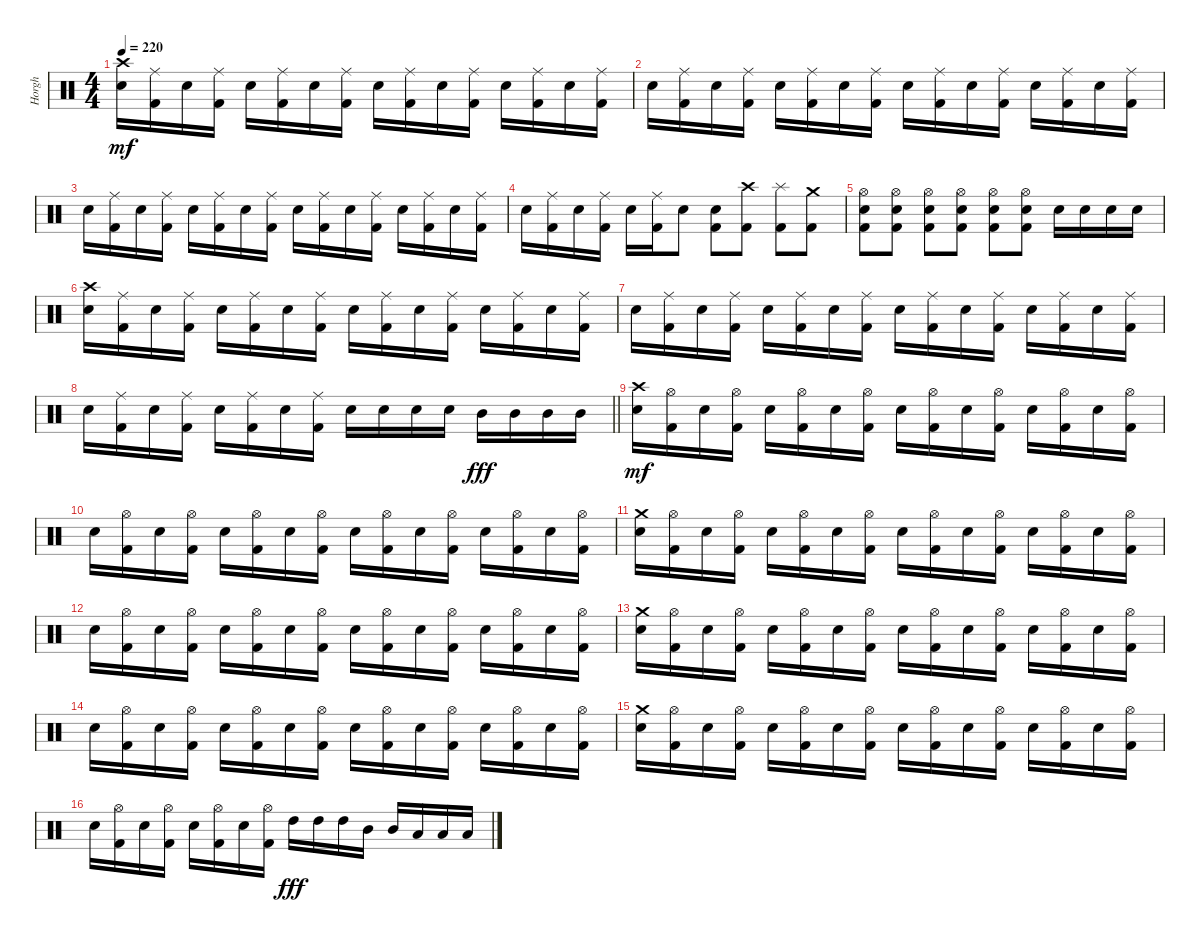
\track ("Horgh" "Horgh") {instrument percussion}
\staff {score}
\articulation defaults
\ts (4 4)
\tempo 220
\clef neutral
\ks c
("Crash high (hit)" "Electric Snare (hit)").16{dy mf} ("Ride (middle)" "Kick (hit) 2").16 "Electric Snare (hit)".16 ("Ride (middle)" "Kick (hit) 2").16 "Electric Snare (hit)".16 ("Ride (middle)" "Kick (hit) 2").16 "Electric Snare (hit)".16 ("Ride (middle)" "Kick (hit) 2").16 "Electric Snare (hit)".16 ("Ride (middle)" "Kick (hit) 2").16 "Electric Snare (hit)".16 ("Ride (middle)" "Kick (hit) 2").16 "Electric Snare (hit)".16 ("Ride (middle)" "Kick (hit) 2").16 "Electric Snare (hit)".16 ("Ride (middle)" "Kick (hit) 2").16 |
"Electric Snare (hit)".16 ("Ride (middle)" "Kick (hit) 2").16 "Electric Snare (hit)".16 ("Ride (middle)" "Kick (hit) 2").16 "Electric Snare (hit)".16 ("Ride (middle)" "Kick (hit) 2").16 "Electric Snare (hit)".16 ("Ride (middle)" "Kick (hit) 2").16 "Electric Snare (hit)".16 ("Ride (middle)" "Kick (hit) 2").16 "Electric Snare (hit)".16 ("Ride (middle)" "Kick (hit) 2").16 "Electric Snare (hit)".16 ("Ride (middle)" "Kick (hit) 2").16 "Electric Snare (hit)".16 ("Ride (middle)" "Kick (hit) 2").16 |
"Electric Snare (hit)".16 ("Ride (middle)" "Kick (hit) 2").16 "Electric Snare (hit)".16 ("Ride (middle)" "Kick (hit) 2").16 "Electric Snare (hit)".16 ("Ride (middle)" "Kick (hit) 2").16 "Electric Snare (hit)".16 ("Ride (middle)" "Kick (hit) 2").16 "Electric Snare (hit)".16 ("Ride (middle)" "Kick (hit) 2").16 "Electric Snare (hit)".16 ("Ride (middle)" "Kick (hit) 2").16 "Electric Snare (hit)".16 ("Ride (middle)" "Kick (hit) 2").16 "Electric Snare (hit)".16 ("Ride (middle)" "Kick (hit) 2").16 |
"Electric Snare (hit)".16 ("Ride (middle)" "Kick (hit) 2").16 "Electric Snare (hit)".16 ("Ride (middle)" "Kick (hit) 2").16 "Electric Snare (hit)".16 ("Ride (middle)" "Kick (hit) 2").16 "Electric Snare (hit)".8 ("Electric Snare (hit)" "Kick (hit) 2").8 ("Crash high (hit)" "Kick (hit) 2").8 ("Splash (hit)" "Kick (hit) 2").8 ("Crash medium (hit)" "Kick (hit) 2").8 |
("Hi-Hat (open)" "Electric Snare (hit)" "Kick (hit) 2").8 ("Hi-Hat (open)" "Electric Snare (hit)" "Kick (hit) 2").8 ("Hi-Hat (open)" "Electric Snare (hit)" "Kick (hit) 2").8 ("Hi-Hat (open)" "Electric Snare (hit)" "Kick (hit) 2").8 ("Hi-Hat (open)" "Electric Snare (hit)" "Kick (hit) 2").8 ("Hi-Hat (open)" "Electric Snare (hit)" "Kick (hit) 2").8 "Electric Snare (hit)".16 "Electric Snare (hit)".16 "Electric Snare (hit)".16 "Electric Snare (hit)".16 |
("Crash high (hit)" "Electric Snare (hit)").16 ("Ride (middle)" "Kick (hit) 2").16 "Electric Snare (hit)".16 ("Ride (middle)" "Kick (hit) 2").16 "Electric Snare (hit)".16 ("Ride (middle)" "Kick (hit) 2").16 "Electric Snare (hit)".16 ("Ride (middle)" "Kick (hit) 2").16 "Electric Snare (hit)".16 ("Ride (middle)" "Kick (hit) 2").16 "Electric Snare (hit)".16 ("Ride (middle)" "Kick (hit) 2").16 "Electric Snare (hit)".16 ("Ride (middle)" "Kick (hit) 2").16 "Electric Snare (hit)".16 ("Ride (middle)" "Kick (hit) 2").16 |
"Electric Snare (hit)".16 ("Ride (middle)" "Kick (hit) 2").16 "Electric Snare (hit)".16 ("Ride (middle)" "Kick (hit) 2").16 "Electric Snare (hit)".16 ("Ride (middle)" "Kick (hit) 2").16 "Electric Snare (hit)".16 ("Ride (middle)" "Kick (hit) 2").16 "Electric Snare (hit)".16 ("Ride (middle)" "Kick (hit) 2").16 "Electric Snare (hit)".16 ("Ride (middle)" "Kick (hit) 2").16 "Electric Snare (hit)".16 ("Ride (middle)" "Kick (hit) 2").16 "Electric Snare (hit)".16 ("Ride (middle)" "Kick (hit) 2").16 |
\barLineRight lightlight "Electric Snare (hit)".16
("Ride (middle)" "Kick (hit) 2").16 "Electric Snare (hit)".16 ("Ride (middle)" "Kick (hit) 2").16 "Electric Snare (hit)".16 ("Ride (middle)" "Kick (hit) 2").16 "Electric Snare (hit)".16 ("Ride (middle)" "Kick (hit) 2").16 "Electric Snare (hit)".16 "Electric Snare (hit)".16 "Electric Snare (hit)".16 "Electric Snare (hit)".16 "Mid Tom (hit)".16{dy fff} "Mid Tom (hit)".16 "Mid Tom (hit)".16 "Mid Tom (hit)".16 |
("Crash high (hit)" "Electric Snare (hit)").16{dy mf} ("Hi-Hat (open)" "Kick (hit) 2").16 "Electric Snare (hit)".16 ("Hi-Hat (open)" "Kick (hit) 2").16 "Electric Snare (hit)".16 ("Hi-Hat (open)" "Kick (hit) 2").16 "Electric Snare (hit)".16 ("Hi-Hat (open)" "Kick (hit) 2").16 "Electric Snare (hit)".16 ("Hi-Hat (open)" "Kick (hit) 2").16 "Electric Snare (hit)".16 ("Hi-Hat (open)" "Kick (hit) 2").16 "Electric Snare (hit)".16 ("Hi-Hat (open)" "Kick (hit) 2").16 "Electric Snare (hit)".16 ("Hi-Hat (open)" "Kick (hit) 2").16 |
"Electric Snare (hit)".16 ("Hi-Hat (open)" "Kick (hit) 2").16 "Electric Snare (hit)".16 ("Hi-Hat (open)" "Kick (hit) 2").16 "Electric Snare (hit)".16 ("Hi-Hat (open)" "Kick (hit) 2").16 "Electric Snare (hit)".16 ("Hi-Hat (open)" "Kick (hit) 2").16 "Electric Snare (hit)".16 ("Hi-Hat (open)" "Kick (hit) 2").16 "Electric Snare (hit)".16 ("Hi-Hat (open)" "Kick (hit) 2").16 "Electric Snare (hit)".16 ("Hi-Hat (open)" "Kick (hit) 2").16 "Electric Snare (hit)".16 ("Hi-Hat (open)" "Kick (hit) 2").16 |
("Crash medium (hit)" "Electric Snare (hit)").16 ("Hi-Hat (open)" "Kick (hit) 2").16 "Electric Snare (hit)".16 ("Hi-Hat (open)" "Kick (hit) 2").16 "Electric Snare (hit)".16 ("Hi-Hat (open)" "Kick (hit) 2").16 "Electric Snare (hit)".16 ("Hi-Hat (open)" "Kick (hit) 2").16 "Electric Snare (hit)".16 ("Hi-Hat (open)" "Kick (hit) 2").16 "Electric Snare (hit)".16 ("Hi-Hat (open)" "Kick (hit) 2").16 "Electric Snare (hit)".16 ("Hi-Hat (open)" "Kick (hit) 2").16 "Electric Snare (hit)".16 ("Hi-Hat (open)" "Kick (hit) 2").16 |
"Electric Snare (hit)".16 ("Hi-Hat (open)" "Kick (hit) 2").16 "Electric Snare (hit)".16 ("Hi-Hat (open)" "Kick (hit) 2").16 "Electric Snare (hit)".16 ("Hi-Hat (open)" "Kick (hit) 2").16 "Electric Snare (hit)".16 ("Hi-Hat (open)" "Kick (hit) 2").16 "Electric Snare (hit)".16 ("Hi-Hat (open)" "Kick (hit) 2").16 "Electric Snare (hit)".16 ("Hi-Hat (open)" "Kick (hit) 2").16 "Electric Snare (hit)".16 ("Hi-Hat (open)" "Kick (hit) 2").16 "Electric Snare (hit)".16 ("Hi-Hat (open)" "Kick (hit) 2").16 |
("Crash medium (hit)" "Electric Snare (hit)").16 ("Hi-Hat (open)" "Kick (hit) 2").16 "Electric Snare (hit)".16 ("Hi-Hat (open)" "Kick (hit) 2").16 "Electric Snare (hit)".16 ("Hi-Hat (open)" "Kick (hit) 2").16 "Electric Snare (hit)".16 ("Hi-Hat (open)" "Kick (hit) 2").16 "Electric Snare (hit)".16 ("Hi-Hat (open)" "Kick (hit) 2").16 "Electric Snare (hit)".16 ("Hi-Hat (open)" "Kick (hit) 2").16 "Electric Snare (hit)".16 ("Hi-Hat (open)" "Kick (hit) 2").16 "Electric Snare (hit)".16 ("Hi-Hat (open)" "Kick (hit) 2").16 |
"Electric Snare (hit)".16 ("Hi-Hat (open)" "Kick (hit) 2").16 "Electric Snare (hit)".16 ("Hi-Hat (open)" "Kick (hit) 2").16 "Electric Snare (hit)".16 ("Hi-Hat (open)" "Kick (hit) 2").16 "Electric Snare (hit)".16 ("Hi-Hat (open)" "Kick (hit) 2").16 "Electric Snare (hit)".16 ("Hi-Hat (open)" "Kick (hit) 2").16 "Electric Snare (hit)".16 ("Hi-Hat (open)" "Kick (hit) 2").16 "Electric Snare (hit)".16 ("Hi-Hat (open)" "Kick (hit) 2").16 "Electric Snare (hit)".16 ("Hi-Hat (open)" "Kick (hit) 2").16 |
("Crash medium (hit)" "Electric Snare (hit)").16 ("Hi-Hat (open)" "Kick (hit) 2").16 "Electric Snare (hit)".16 ("Hi-Hat (open)" "Kick (hit) 2").16 "Electric Snare (hit)".16 ("Hi-Hat (open)" "Kick (hit) 2").16 "Electric Snare (hit)".16 ("Hi-Hat (open)" "Kick (hit) 2").16 "Electric Snare (hit)".16 ("Hi-Hat (open)" "Kick (hit) 2").16 "Electric Snare (hit)".16 ("Hi-Hat (open)" "Kick (hit) 2").16 "Electric Snare (hit)".16 ("Hi-Hat (open)" "Kick (hit) 2").16 "Electric Snare (hit)".16 ("Hi-Hat (open)" "Kick (hit) 2").16 |
"Electric Snare (hit)".16 ("Hi-Hat (open)" "Kick (hit) 2").16 "Electric Snare (hit)".16 ("Hi-Hat (open)" "Kick (hit) 2").16 "Electric Snare (hit)".16 ("Hi-Hat (open)" "Kick (hit) 2").16 "Electric Snare (hit)".16 ("Hi-Hat (open)" "Kick (hit) 2").16 "High Tom (hit)".16{dy fff} "High Tom (hit)".16 "High Tom (hit)".16 "Mid Tom (hit)".16 "Mid Tom (hit)".16 "Low Tom (hit)".16 "Low Tom (hit)".16 "Low Tom (hit)".16
